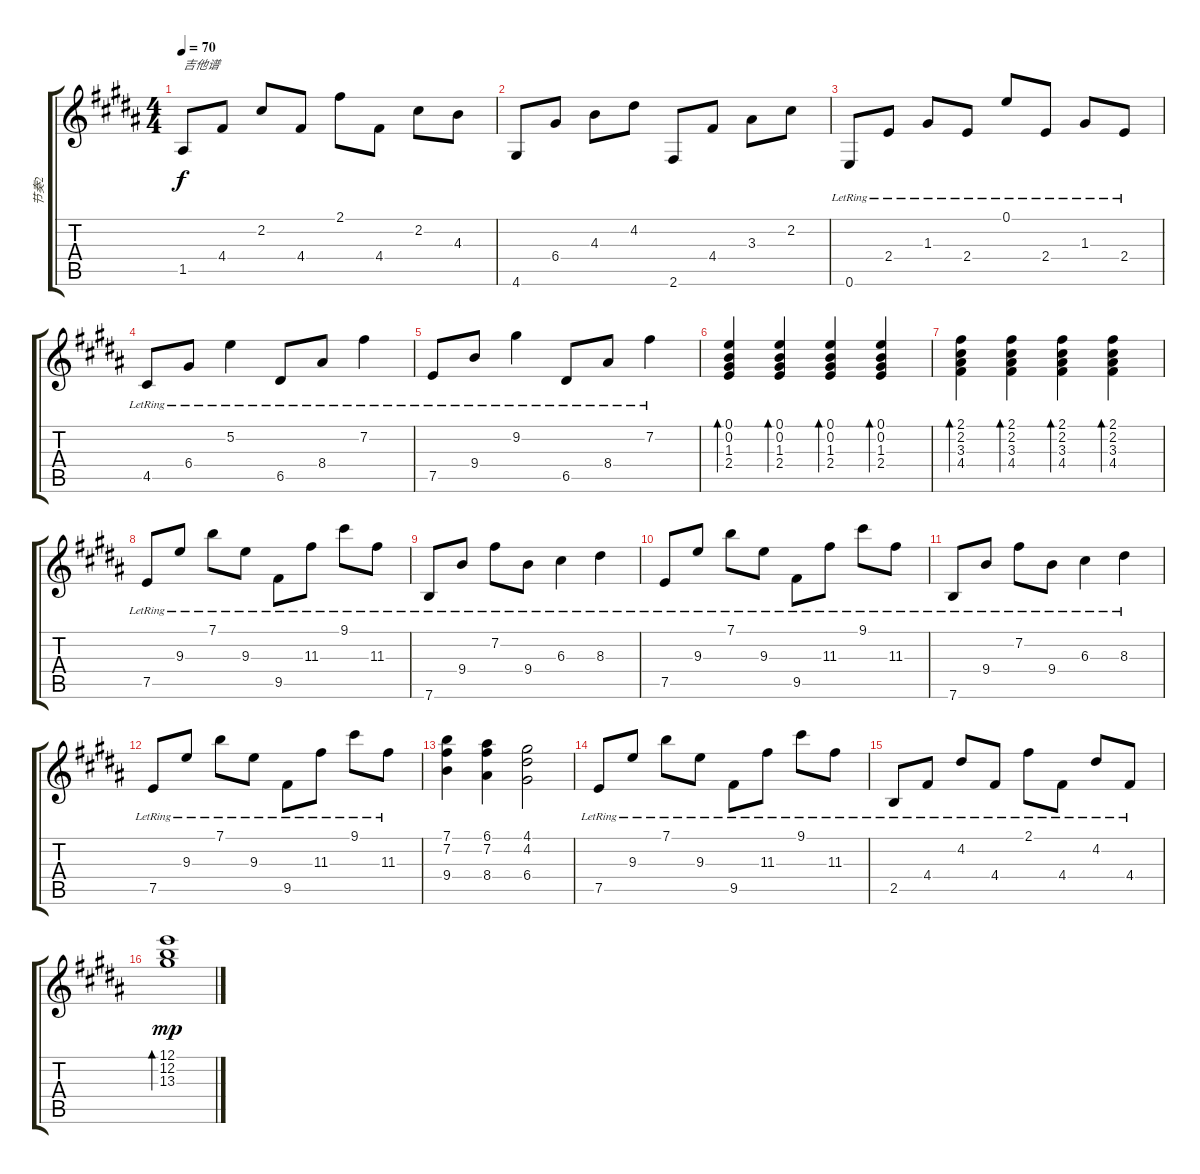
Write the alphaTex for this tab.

\track ("节奏2" "节奏2") {instrument acousticguitarsteel}
\staff {score tabs}
\tuning (E4 B3 G3 D3 A2 E2) {hide}
\ts (4 4)
\tempo 70
\clef g2
\ks b
1.5.8{txt "吉他谱" dy f} 4.4.8 2.2.8 4.4.8 2.1.8 4.4.8 2.2.8 4.3.8 |
4.6.8 6.4.8 4.3.8 4.2.8 2.6.8 4.4.8 3.3.8 2.2.8 |
0.6{lr}.8 2.4{lr}.8 1.3{lr}.8 2.4{lr}.8 0.1{lr}.8 2.4{lr}.8 1.3{lr}.8 2.4{lr}.8 |
4.5{lr}.8 6.4{lr}.8 5.2{lr}.4 6.5{lr}.8 8.4{lr}.8 7.2{lr}.4 |
7.5{lr}.8 9.4{lr}.8 9.2{lr}.4 6.5{lr}.8 8.4{lr}.8 7.2{lr}.4 |
(0.1 0.2 1.3 2.4).4{bd 30} (0.1 0.2 1.3 2.4).4{bd 30} (0.1 0.2 1.3 2.4).4{bd 30} (0.1 0.2 1.3 2.4).4{bd 30} |
(2.1 2.2 3.3 4.4).4{bd 30} (2.1 2.2 3.3 4.4).4{bd 30} (2.1 2.2 3.3 4.4).4{bd 30} (2.1 2.2 3.3 4.4).4{bd 30} |
7.5{lr}.8 9.3{lr}.8 7.1{lr}.8 9.3{lr}.8 9.5{lr}.8 11.3{lr}.8 9.1{lr}.8 11.3{lr}.8 |
7.6{lr}.8 9.4{lr}.8 7.2{lr}.8 9.4{lr}.8 6.3{lr}.4 8.3{lr}.4 |
7.5{lr}.8 9.3{lr}.8 7.1{lr}.8 9.3{lr}.8 9.5{lr}.8 11.3{lr}.8 9.1{lr}.8 11.3{lr}.8 |
7.6{lr}.8 9.4{lr}.8 7.2{lr}.8 9.4{lr}.8 6.3{lr}.4 8.3{lr}.4 |
7.5{lr}.8 9.3{lr}.8 7.1{lr}.8 9.3{lr}.8 9.5{lr}.8 11.3{lr}.8 9.1{lr}.8 11.3{lr}.8 |
(7.1 7.2 9.4).4 (6.1 7.2 8.4).4 (4.1 4.2 6.4).2 |
7.5{lr}.8 9.3{lr}.8 7.1{lr}.8 9.3{lr}.8 9.5{lr}.8 11.3{lr}.8 9.1{lr}.8 11.3{lr}.8 |
2.5{lr}.8 4.4{lr}.8 4.2{lr}.8 4.4{lr}.8 2.1{lr}.8 4.4{lr}.8 4.2{lr}.8 4.4{lr}.8 |
(12.1 12.2 13.3).1{bd 120 dy mp}
